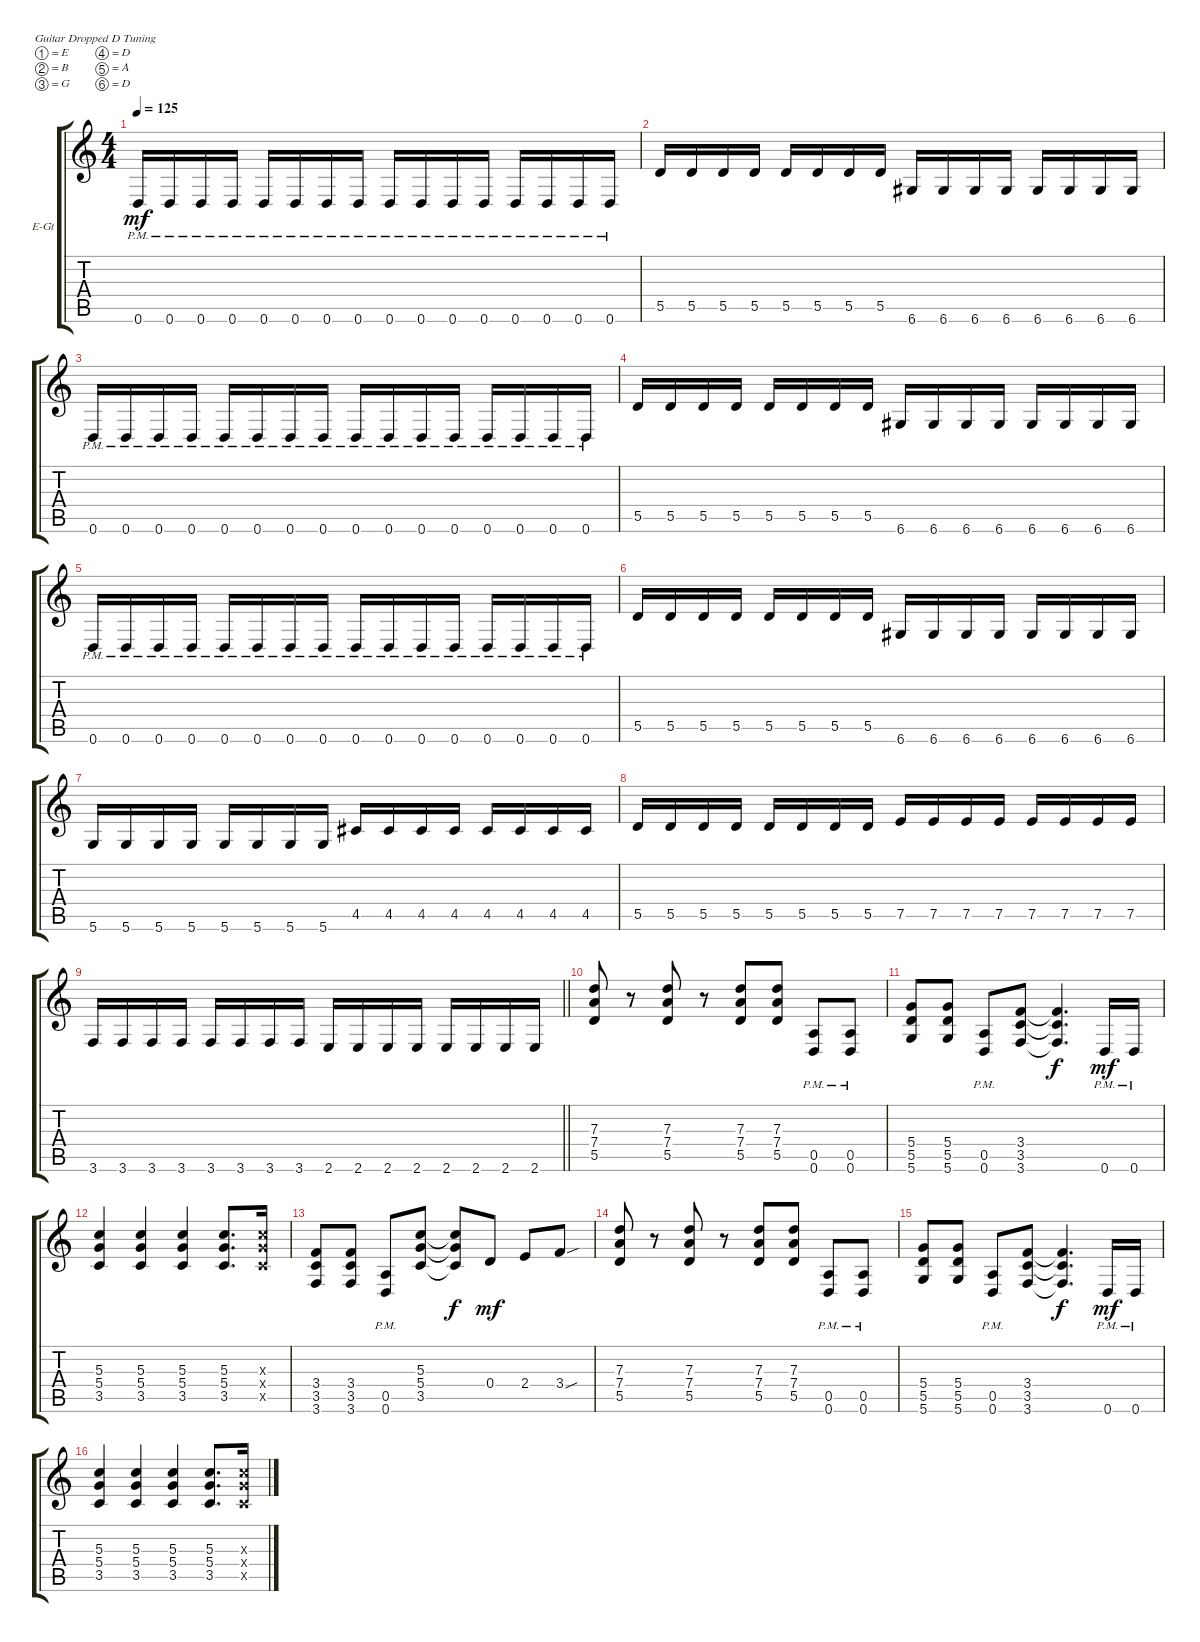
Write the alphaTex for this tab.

\bracketExtendMode groupsimilarinstruments
\firstSystemTrackNameOrientation horizontal
\otherSystemsTrackNameOrientation horizontal
\track ("Zacky Rhythm" "E-Gt") {instrument distortionguitar}
\staff {score tabs}
\tuning (E4 B3 G3 D3 A2 D2)
\ts (4 4)
\tempo 125
\clef g2
\ks c
0.6{pm}.16{dy mf} 0.6{pm}.16 0.6{pm}.16 0.6{pm}.16 0.6{pm}.16 0.6{pm}.16 0.6{pm}.16 0.6{pm}.16 0.6{pm}.16 0.6{pm}.16 0.6{pm}.16 0.6{pm}.16 0.6{pm}.16 0.6{pm}.16 0.6{pm}.16 0.6{pm}.16 |
5.5.16 5.5.16 5.5.16 5.5.16 5.5.16 5.5.16 5.5.16 5.5.16 6.6.16 6.6.16 6.6.16 6.6.16 6.6.16 6.6.16 6.6.16 6.6.16 |
0.6{pm}.16 0.6{pm}.16 0.6{pm}.16 0.6{pm}.16 0.6{pm}.16 0.6{pm}.16 0.6{pm}.16 0.6{pm}.16 0.6{pm}.16 0.6{pm}.16 0.6{pm}.16 0.6{pm}.16 0.6{pm}.16 0.6{pm}.16 0.6{pm}.16 0.6{pm}.16 |
5.5.16 5.5.16 5.5.16 5.5.16 5.5.16 5.5.16 5.5.16 5.5.16 6.6.16 6.6.16 6.6.16 6.6.16 6.6.16 6.6.16 6.6.16 6.6.16 |
0.6{pm}.16 0.6{pm}.16 0.6{pm}.16 0.6{pm}.16 0.6{pm}.16 0.6{pm}.16 0.6{pm}.16 0.6{pm}.16 0.6{pm}.16 0.6{pm}.16 0.6{pm}.16 0.6{pm}.16 0.6{pm}.16 0.6{pm}.16 0.6{pm}.16 0.6{pm}.16 |
5.5.16 5.5.16 5.5.16 5.5.16 5.5.16 5.5.16 5.5.16 5.5.16 6.6.16 6.6.16 6.6.16 6.6.16 6.6.16 6.6.16 6.6.16 6.6.16 |
5.6.16 5.6.16 5.6.16 5.6.16 5.6.16 5.6.16 5.6.16 5.6.16 4.5.16 4.5.16 4.5.16 4.5.16 4.5.16 4.5.16 4.5.16 4.5.16 |
5.5.16 5.5.16 5.5.16 5.5.16 5.5.16 5.5.16 5.5.16 5.5.16 7.5.16 7.5.16 7.5.16 7.5.16 7.5.16 7.5.16 7.5.16 7.5.16 |
\barLineRight lightlight
3.6.16 3.6.16 3.6.16 3.6.16 3.6.16 3.6.16 3.6.16 3.6.16 2.6.16 2.6.16 2.6.16 2.6.16 2.6.16 2.6.16 2.6.16 2.6.16 |
(7.3 7.4 5.5).8 r.8 (7.3 7.4 5.5).8 r.8 (7.3 7.4 5.5).8 (7.3 7.4 5.5).8 (0.5{pm} 0.6{pm}).8 (0.5{pm} 0.6{pm}).8 |
(5.4 5.5 5.6).8 (5.4 5.5 5.6).8 (0.5{pm} 0.6{pm}).8 (3.4 3.5 3.6).8 (3.4{t} 3.5{t} 3.6{t}).4{d dy f} 0.6{pm}.16{dy mf} 0.6{pm}.16 |
(5.3 5.4 3.5).4 (5.3 5.4 3.5).4 (5.3 5.4 3.5).4 (5.3 5.4 3.5).8{d} (5.3{x} 5.4{x} 3.5{x}).16 |
(3.4 3.5 3.6).8 (3.4 3.5 3.6).8 (0.5{pm} 0.6{pm}).8 (5.3 5.4 3.5).8 (5.3{t} 5.4{t} 3.5{t}).8{dy f} 0.4.8{dy mf} 2.4.8 3.4{sou}.8 |
(7.3 7.4 5.5).8 r.8 (7.3 7.4 5.5).8 r.8 (7.3 7.4 5.5).8 (7.3 7.4 5.5).8 (0.5{pm} 0.6{pm}).8 (0.5{pm} 0.6{pm}).8 |
(5.4 5.5 5.6).8 (5.4 5.5 5.6).8 (0.5{pm} 0.6{pm}).8 (3.4 3.5 3.6).8 (3.4{t} 3.5{t} 3.6{t}).4{d dy f} 0.6{pm}.16{dy mf} 0.6{pm}.16 |
(5.3 5.4 3.5).4 (5.3 5.4 3.5).4 (5.3 5.4 3.5).4 (5.3 5.4 3.5).8{d} (5.3{x} 5.4{x} 3.5{x}).16
